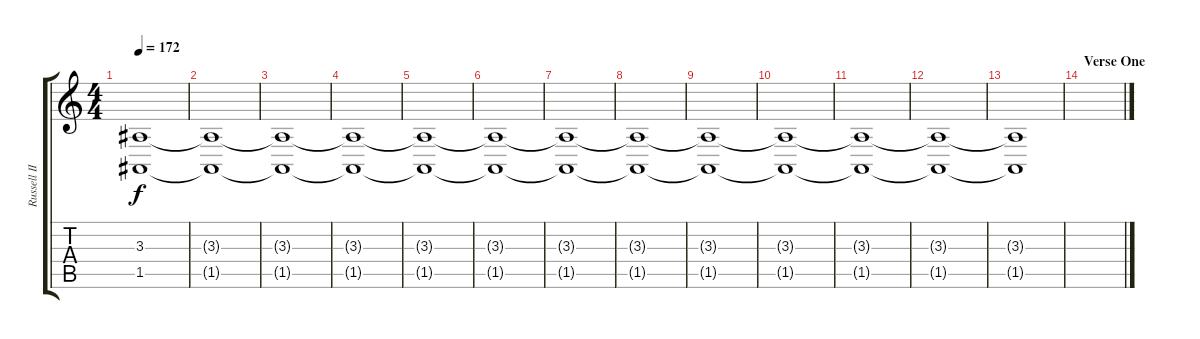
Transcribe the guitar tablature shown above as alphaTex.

\track ("Russell II/Synth" "Russell II") {instrument synthstrings1}
\staff {score tabs}
\tuning (E5 B3 G3 D3 A2 E2) {hide}
\ts (4 4)
\tempo 172
\clef g2
\ks c
(3.3{t} 1.5{t}).1{dy f} |
(3.3{t} 1.5{t}).1 |
(3.3{t} 1.5{t}).1 |
(3.3{t} 1.5{t}).1 |
(3.3{t} 1.5{t}).1 |
(3.3{t} 1.5{t}).1 |
(3.3{t} 1.5{t}).1 |
(3.3{t} 1.5{t}).1 |
(3.3{t} 1.5{t}).1 |
(3.3{t} 1.5{t}).1 |
(3.3{t} 1.5{t}).1 |
(3.3{t} 1.5{t}).1 |
(3.3{t} 1.5{t}).1 |
\section ("" "Verse One")
